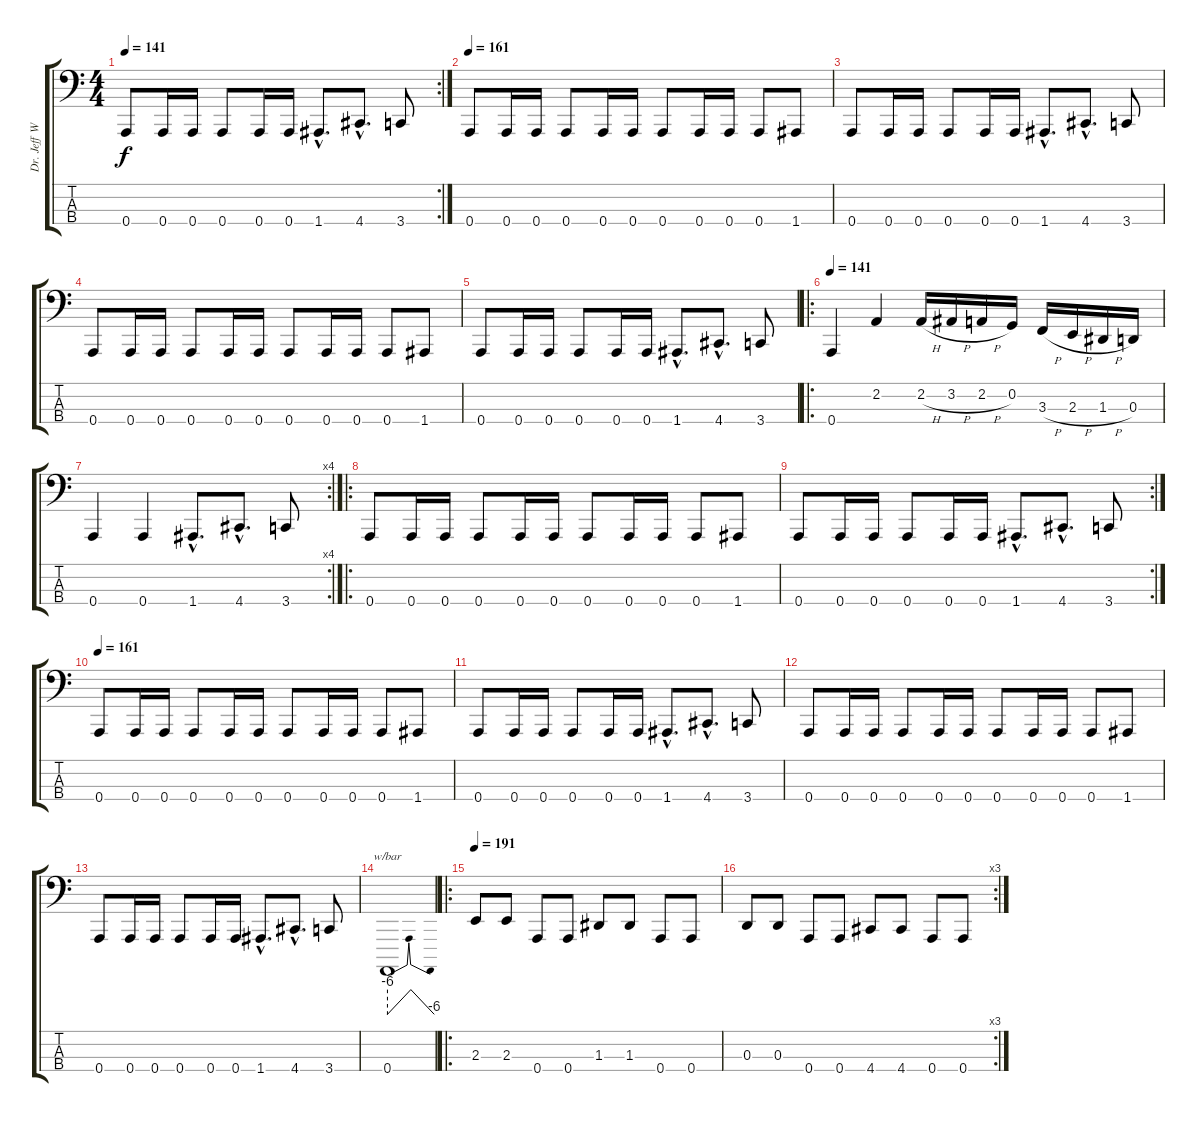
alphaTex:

\track ("Dr. Jeff Walker" "Dr. Jeff W") {instrument electricbasspick}
\staff {score tabs}
\tuning (C2 G1 D1 A0) {hide}
\rc 2
\ts (4 4)
\tempo 141
\clef f4
\ks c
0.4.8{dy f} 0.4.16 0.4.16 0.4.8 0.4.16 0.4.16 1.4{hac}.8{d} 4.4{hac}.8{d} 3.4.8 |
\tempo 161
0.4.8 0.4.16 0.4.16 0.4.8 0.4.16 0.4.16 0.4.8 0.4.16 0.4.16 0.4.8 1.4.8 |
0.4.8 0.4.16 0.4.16 0.4.8 0.4.16 0.4.16 1.4{hac}.8{d} 4.4{hac}.8{d} 3.4.8 |
0.4.8 0.4.16 0.4.16 0.4.8 0.4.16 0.4.16 0.4.8 0.4.16 0.4.16 0.4.8 1.4.8 |
0.4.8 0.4.16 0.4.16 0.4.8 0.4.16 0.4.16 1.4{hac}.8{d} 4.4{hac}.8{d} 3.4.8 |
\ro
\tempo 141
0.4.4 2.2.4 2.2{h}.16 3.2{h}.16 2.2{h}.16 0.2.16 3.3{h}.16 2.3{h}.16 1.3{h}.16 0.3.16 |
\rc 4
0.4.4 0.4.4 1.4{hac}.8{d} 4.4{hac}.8{d} 3.4.8 |
\ro
0.4.8 0.4.16 0.4.16 0.4.8 0.4.16 0.4.16 0.4.8 0.4.16 0.4.16 0.4.8 1.4.8 |
\rc 2
0.4.8 0.4.16 0.4.16 0.4.8 0.4.16 0.4.16 1.4{hac}.8{d} 4.4{hac}.8{d} 3.4.8 |
\tempo 161
0.4.8 0.4.16 0.4.16 0.4.8 0.4.16 0.4.16 0.4.8 0.4.16 0.4.16 0.4.8 1.4.8 |
0.4.8 0.4.16 0.4.16 0.4.8 0.4.16 0.4.16 1.4{hac}.8{d} 4.4{hac}.8{d} 3.4.8 |
0.4.8 0.4.16 0.4.16 0.4.8 0.4.16 0.4.16 0.4.8 0.4.16 0.4.16 0.4.8 1.4.8 |
0.4.8 0.4.16 0.4.16 0.4.8 0.4.16 0.4.16 1.4{hac}.8{d} 4.4{hac}.8{d} 3.4.8 |
0.4.1{tbe (dip default 0 -24 15 0 60 -24)} |
\ro
\tempo 191
2.3.8 2.3.8 0.4.8 0.4.8 1.3.8 1.3.8 0.4.8 0.4.8 |
\rc 3
0.3.8 0.3.8 0.4.8 0.4.8 4.4.8 4.4.8 0.4.8 0.4.8
